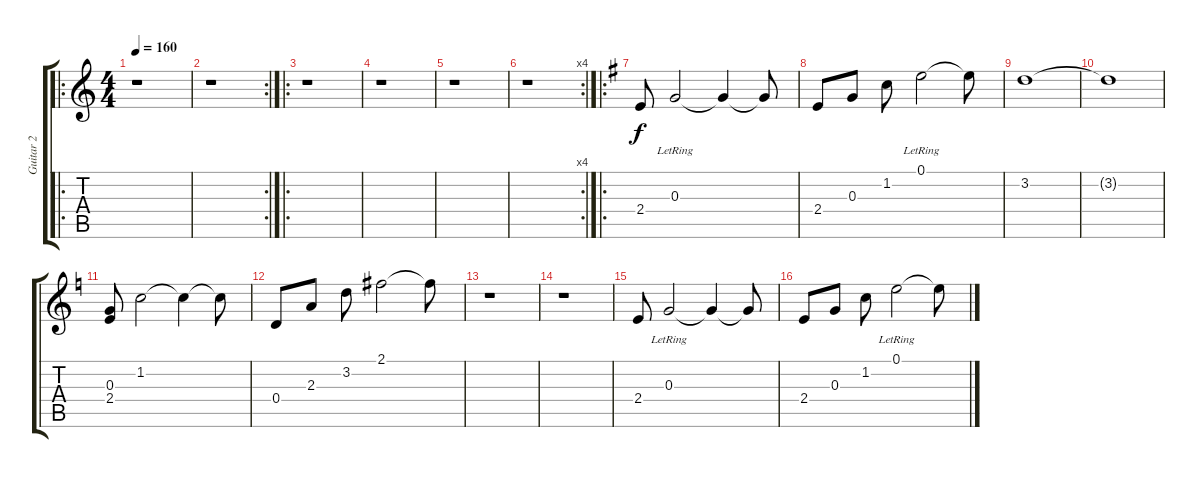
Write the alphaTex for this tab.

\track ("Guitar 2" "Guitar 2") {instrument electricguitarclean}
\staff {score tabs}
\tuning (E4 B3 G3 D3 A2 E2) {hide}
\ro
\ts (4 4)
\tempo 160
\clef g2
\ks c
r.1{dy f instrument electricguitarclean} |
\rc 2
r.1 |
\ro
r.1 |
r.1 |
r.1 |
\rc 4
r.1 |
\ro
\ks g
2.4.8 0.3{lr}.2 0.3{t}.4 0.3{t}.8 |
2.4.8 0.3.8 1.2.8 0.1{lr}.2 0.1{t}.8 |
3.2.1 |
3.2{t}.1 |
\ks c
(0.3 2.4).8 1.2.2 1.2{t}.4 1.2{t}.8 |
0.4.8 2.3.8 3.2.8 2.1.2 2.1{t}.8 |
r.1 |
r.1 |
2.4.8 0.3{lr}.2 0.3{t}.4 0.3{t}.8 |
2.4.8 0.3.8 1.2.8 0.1{lr}.2 0.1{t}.8
